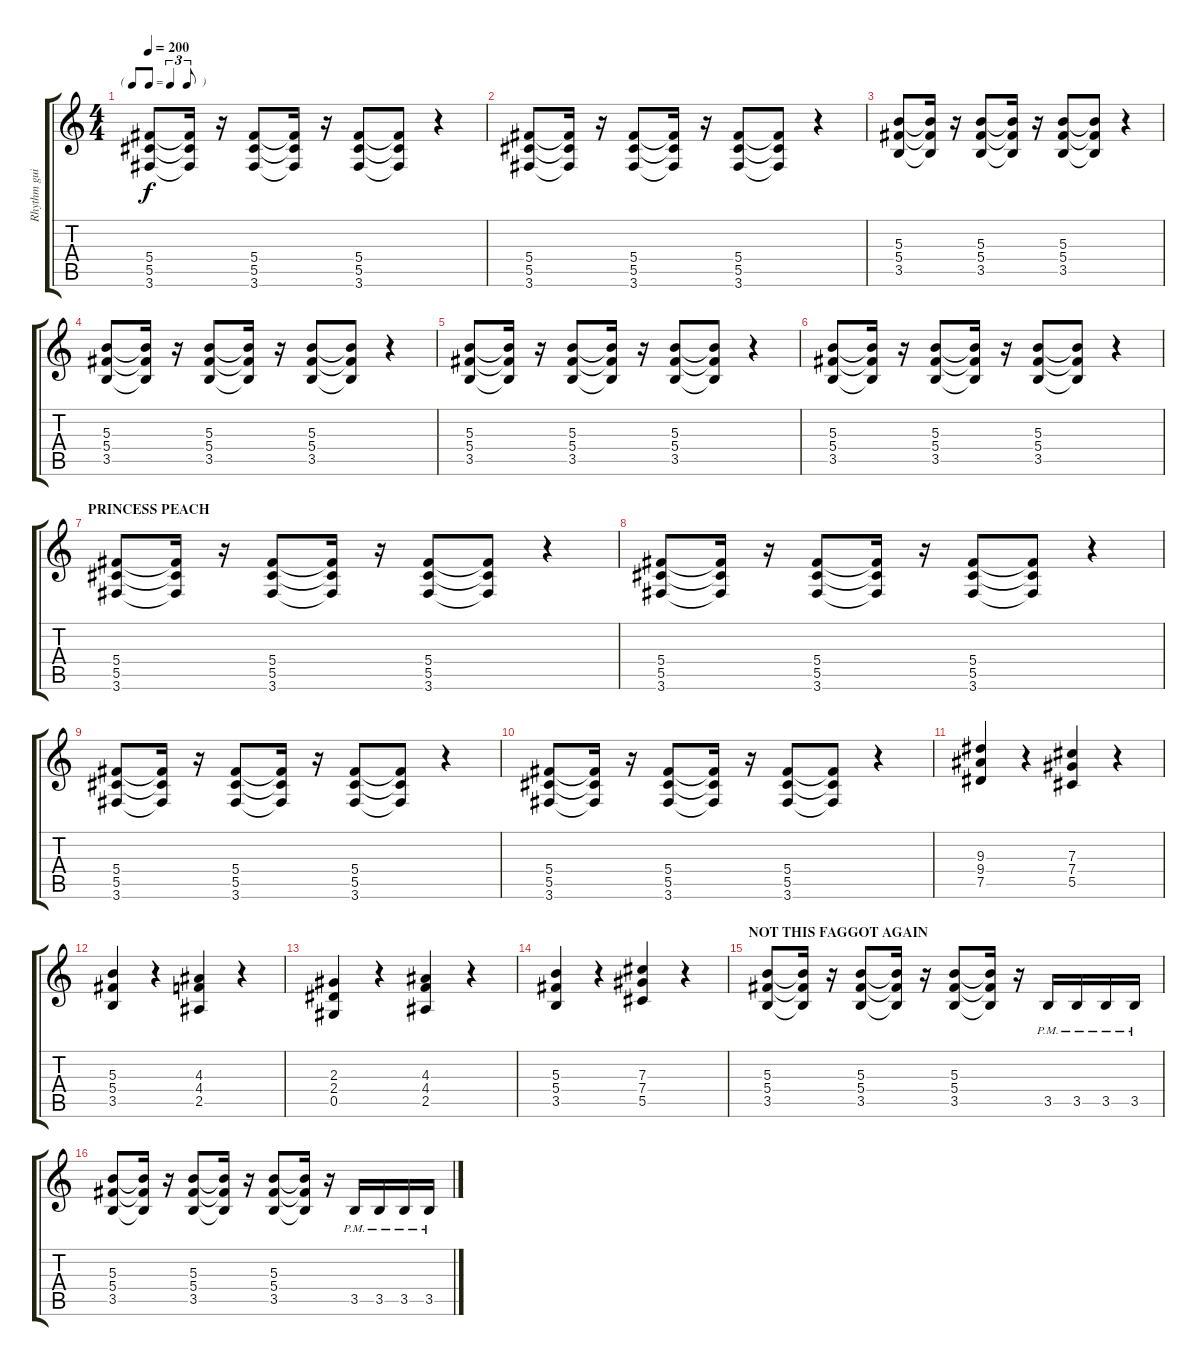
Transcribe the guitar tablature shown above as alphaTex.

\track ("Rhythm guitar 2 (retard 2)" "Rhythm gui") {instrument overdrivenguitar}
\staff {score tabs}
\tuning (Eb4 Bb3 Gb3 Db3 Ab2 Eb2) {hide}
\ts (4 4)
\tf triplet8th
\tempo 200
\clef g2
\ks c
(5.4 5.5 3.6).8{dy f} (5.4{t} 5.5{t} 3.6{t}).16 r.16 (5.4 5.5 3.6).8 (5.4{t} 5.5{t} 3.6{t}).16 r.16 (5.4 5.5 3.6).8 (5.4{t} 5.5{t} 3.6{t}).8 r.4 |
(5.4 5.5 3.6).8 (5.4{t} 5.5{t} 3.6{t}).16 r.16 (5.4 5.5 3.6).8 (5.4{t} 5.5{t} 3.6{t}).16 r.16 (5.4 5.5 3.6).8 (5.4{t} 5.5{t} 3.6{t}).8 r.4 |
(5.3 5.4 3.5).8 (5.3{t} 5.4{t} 3.5{t}).16 r.16 (5.3 5.4 3.5).8 (5.3{t} 5.4{t} 3.5{t}).16 r.16 (5.3 5.4 3.5).8 (5.3{t} 5.4{t} 3.5{t}).8 r.4 |
(5.3 5.4 3.5).8 (5.3{t} 5.4{t} 3.5{t}).16 r.16 (5.3 5.4 3.5).8 (5.3{t} 5.4{t} 3.5{t}).16 r.16 (5.3 5.4 3.5).8 (5.3{t} 5.4{t} 3.5{t}).8 r.4 |
(5.3 5.4 3.5).8 (5.3{t} 5.4{t} 3.5{t}).16 r.16 (5.3 5.4 3.5).8 (5.3{t} 5.4{t} 3.5{t}).16 r.16 (5.3 5.4 3.5).8 (5.3{t} 5.4{t} 3.5{t}).8 r.4 |
(5.3 5.4 3.5).8 (5.3{t} 5.4{t} 3.5{t}).16 r.16 (5.3 5.4 3.5).8 (5.3{t} 5.4{t} 3.5{t}).16 r.16 (5.3 5.4 3.5).8 (5.3{t} 5.4{t} 3.5{t}).8 r.4 |
\section ("" "PRINCESS PEACH")
(5.4 5.5 3.6).8 (5.4{t} 5.5{t} 3.6{t}).16 r.16 (5.4 5.5 3.6).8 (5.4{t} 5.5{t} 3.6{t}).16 r.16 (5.4 5.5 3.6).8 (5.4{t} 5.5{t} 3.6{t}).8 r.4 |
(5.4 5.5 3.6).8 (5.4{t} 5.5{t} 3.6{t}).16 r.16 (5.4 5.5 3.6).8 (5.4{t} 5.5{t} 3.6{t}).16 r.16 (5.4 5.5 3.6).8 (5.4{t} 5.5{t} 3.6{t}).8 r.4 |
(5.4 5.5 3.6).8 (5.4{t} 5.5{t} 3.6{t}).16 r.16 (5.4 5.5 3.6).8 (5.4{t} 5.5{t} 3.6{t}).16 r.16 (5.4 5.5 3.6).8 (5.4{t} 5.5{t} 3.6{t}).8 r.4 |
(5.4 5.5 3.6).8 (5.4{t} 5.5{t} 3.6{t}).16 r.16 (5.4 5.5 3.6).8 (5.4{t} 5.5{t} 3.6{t}).16 r.16 (5.4 5.5 3.6).8 (5.4{t} 5.5{t} 3.6{t}).8 r.4 |
(9.3 9.4 7.5).4 r.4 (7.3 7.4 5.5).4 r.4 |
(5.3 5.4 3.5).4 r.4 (4.3 4.4 2.5).4 r.4 |
(2.3 2.4 0.5).4 r.4 (4.3 4.4 2.5).4 r.4 |
(5.3 5.4 3.5).4 r.4 (7.3 7.4 5.5).4 r.4 |
\section ("" "NOT THIS FAGGOT AGAIN")
(5.3 5.4 3.5).8 (5.3{t} 5.4{t} 3.5{t}).16 r.16 (5.3 5.4 3.5).8 (5.3{t} 5.4{t} 3.5{t}).16 r.16 (5.3 5.4 3.5).8 (5.3{t} 5.4{t} 3.5{t}).16 r.16 3.5{pm}.16 3.5{pm}.16 3.5{pm}.16 3.5{pm}.16 |
(5.3 5.4 3.5).8 (5.3{t} 5.4{t} 3.5{t}).16 r.16 (5.3 5.4 3.5).8 (5.3{t} 5.4{t} 3.5{t}).16 r.16 (5.3 5.4 3.5).8 (5.3{t} 5.4{t} 3.5{t}).16 r.16 3.5{pm}.16 3.5{pm}.16 3.5{pm}.16 3.5{pm}.16
